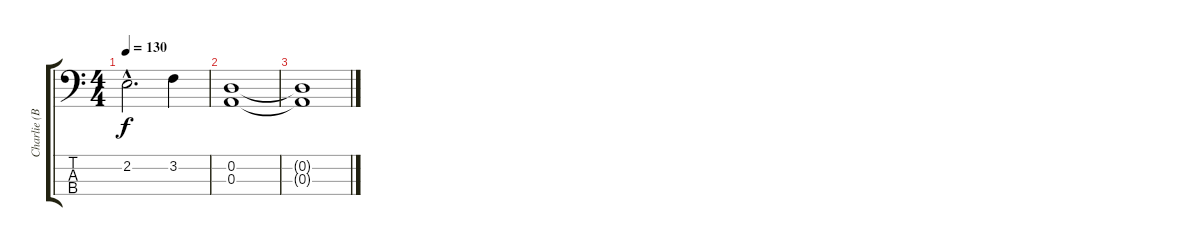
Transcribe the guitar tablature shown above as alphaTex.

\track ("Charlie (B)" "Charlie (B") {instrument electricbassfinger}
\staff {score tabs}
\tuning (G2 D2 A1 D1) {hide}
\ts (4 4)
\tempo 130
\clef f4
\ks c
2.2{hac}.2{d dy f} 3.2.4 |
(0.2 0.3).1 |
(0.2{t} 0.3{t}).1
